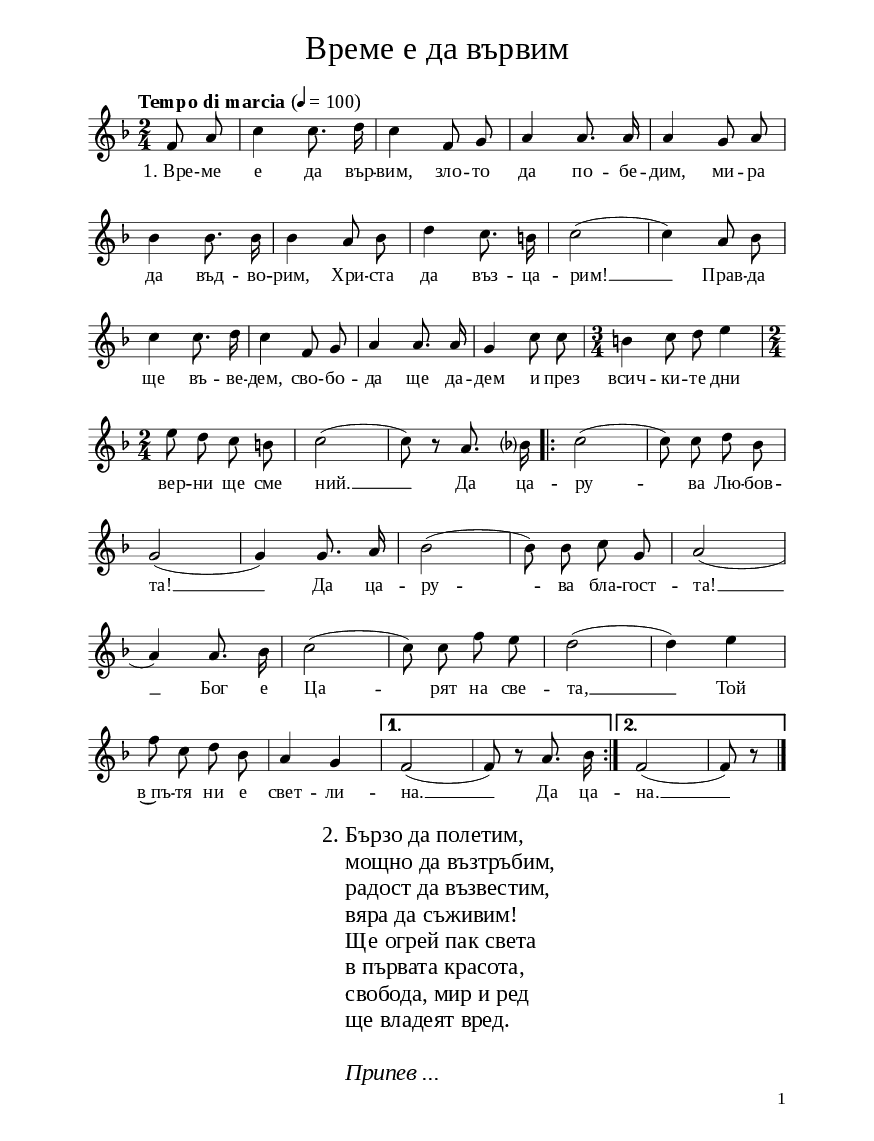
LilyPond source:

\version "2.24.4"

% include paper part and global functions
\include "include/globals.ily"

\bookpart {
  \label #'ref042
  \tocItem \markup "Време е да вървим"
  \include "include/bookpart-paper.ily"
  \score {
    \include "include/score-layout.ily"

    \new Voice \absolute  {
      \clef treble
      \key f \major
      \time 2/4
      \tempoFunc "Tempo di marcia" 4 "100"
      \autoBeamOff
      \partial 4

      f'8 a'8 | c''4 c''8. d''16 |  c''4 f'8 g'8 | a'4 a'8. a'16 | a'4 g'8 a'8  \break

      bes'4 bes'8. bes'16 | bes'4 a'8 bes'8 | d''4 c''8. b'16 | c''2 (| c''4) a'8 bes'8 | \break

      c''4 c''8. d''16 | c''4 f'8 g'8 | a'4 a'8. a'16 | g'4 c''8 c''8 | \time 3/4 b'4 c''8 d''8 e''4| \break


      \time 2/4 e''8 d''8 c''8 b'8 | c''2 (| c''8) r8 a'8. bes'?16 | \repeat volta 2 {
        c''2 (| c''8) c''8 d''8 bes'8  |\break

        g'2 (| g'4 ) g'8. a'16| bes'2 ( |  bes'8 ) bes'8 c''8 g'8|   a'2 ( | \break

        a'4 ) a'8. bes'16| c''2 ( | c''8 ) c''8 f''8 e''8 | d''2 (|d''4 ) e''4 \break

        f''8 c''8 d''8 bes'8 | a'4 g'4 |
      } \alternative { { f'2 ( | f'8 ) r8 a'8. bes'16 | } { f'2 (| f' 8 ) r8 \bar "|." \break } }

    }

    \addlyrics {
      "1. Вре-" -- ме е да вър -- вим, зло -- то да по -- бе -- дим, ми -- ра
      да въд -- во -- рим, Хри -- ста да въз -- ца -- рим! __   Прав -- да
      ще въ -- ве -- дем, "сво-" -- бо -- да ще да -- дем и през всич -- ки -- те
      дни вер -- ни ще сме ний. __  Да ца -- ру -- ва Лю -- бов -- та! __
      Да ца -- ру -- ва бла -- гост -- та! __
      Бог е Ца -- рят на све -- та, __  Той в~пъ -- тя ни е свет -- ли  -- на. __ Да ца -- на. __
    }

    \header {
      title = \titleFunc #'ref_desc_1 "Време е да вървим" "Vreme e da vărvim"
    }

    \midi{}

  } % score

  \markup \empty-one

  \markup \abs-fontsize #11 {
    \hspace #30
    \override #`(baseline-skip . ,bgCoupletBaselineSkip)
    \column {

      \line { 2. Бързо да полетим, }
      \line {   "   " мощно да възтръбим, }
      \line {   "   " радост да възвестим,  }
      \line {   "   " вяра да съживим! }
      \line {  "   " Ще огрей пак света }
      \line {   "   " в първата красота, }
      \line {   "   " свобода, мир и ред  }
      \line {   "   " ще владеят вред. }
      \line { "   " }
      \line { "   " \italic {Припев ... } }
    }

  } % markup





} % bookpart
